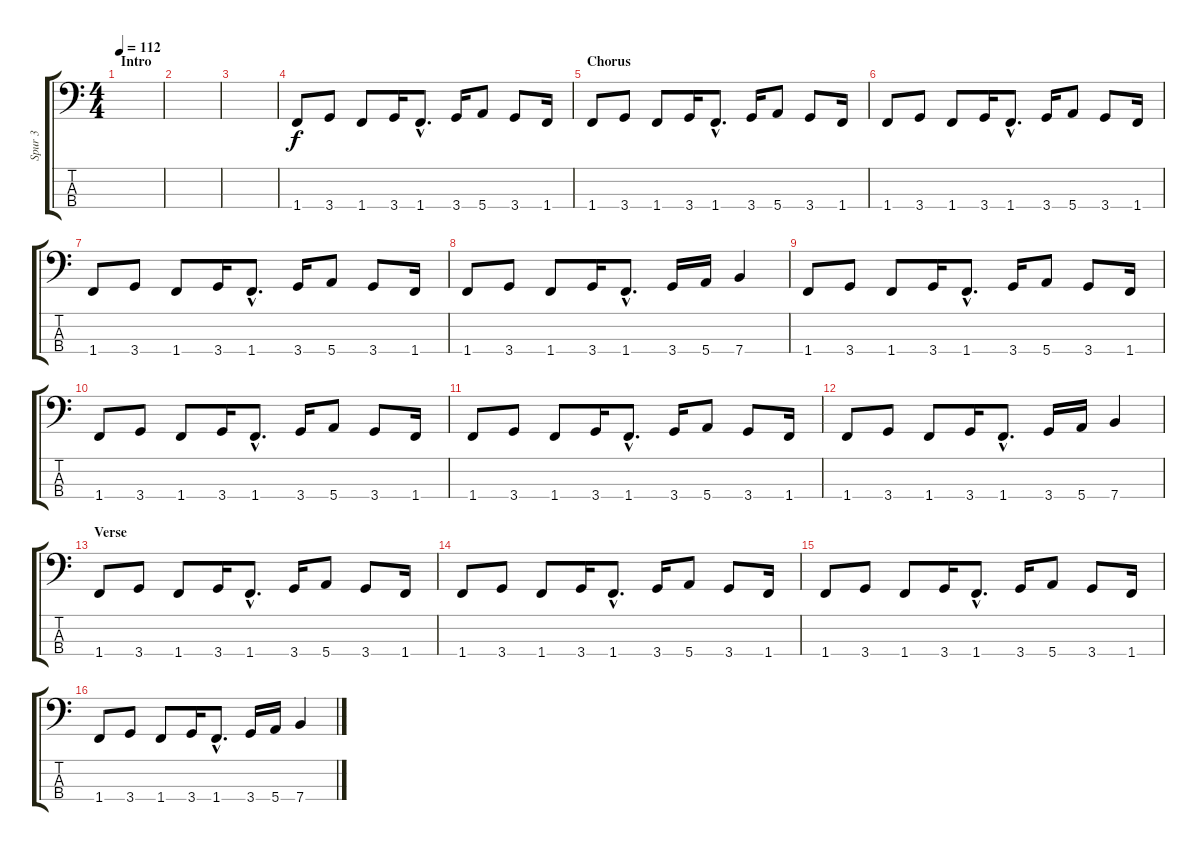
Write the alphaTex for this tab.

\track ("Spur 3" "Spur 3") {instrument electricbassfinger}
\staff {score tabs}
\tuning (G2 D2 A1 E1) {hide}
\ts (4 4)
\section ("" "Intro")
\tempo 112
\clef f4
\ks c
|
|
|
1.4.8 3.4.8 1.4.8 3.4.16 1.4{hac}.8{d} 3.4.16 5.4.8 3.4.8 1.4.16 |
\section ("" "Chorus")
1.4.8 3.4.8 1.4.8 3.4.16 1.4{hac}.8{d} 3.4.16 5.4.8 3.4.8 1.4.16 |
1.4.8 3.4.8 1.4.8 3.4.16 1.4{hac}.8{d} 3.4.16 5.4.8 3.4.8 1.4.16 |
1.4.8 3.4.8 1.4.8 3.4.16 1.4{hac}.8{d} 3.4.16 5.4.8 3.4.8 1.4.16 |
1.4.8 3.4.8 1.4.8 3.4.16 1.4{hac}.8{d} 3.4.16 5.4.16 7.4.4 |
1.4.8 3.4.8 1.4.8 3.4.16 1.4{hac}.8{d} 3.4.16 5.4.8 3.4.8 1.4.16 |
1.4.8 3.4.8 1.4.8 3.4.16 1.4{hac}.8{d} 3.4.16 5.4.8 3.4.8 1.4.16 |
1.4.8{instrument slapbass1} 3.4.8 1.4.8 3.4.16 1.4{hac}.8{d} 3.4.16 5.4.8 3.4.8 1.4.16 |
1.4.8 3.4.8 1.4.8 3.4.16 1.4{hac}.8{d} 3.4.16 5.4.16 7.4.4 |
\section ("" "Verse")
1.4.8{instrument electricbassfinger} 3.4.8 1.4.8 3.4.16 1.4{hac}.8{d} 3.4.16 5.4.8 3.4.8 1.4.16 |
1.4.8 3.4.8 1.4.8 3.4.16 1.4{hac}.8{d} 3.4.16 5.4.8 3.4.8 1.4.16 |
1.4.8 3.4.8 1.4.8 3.4.16 1.4{hac}.8{d} 3.4.16 5.4.8 3.4.8 1.4.16 |
1.4.8 3.4.8 1.4.8 3.4.16 1.4{hac}.8{d} 3.4.16 5.4.16 7.4.4
